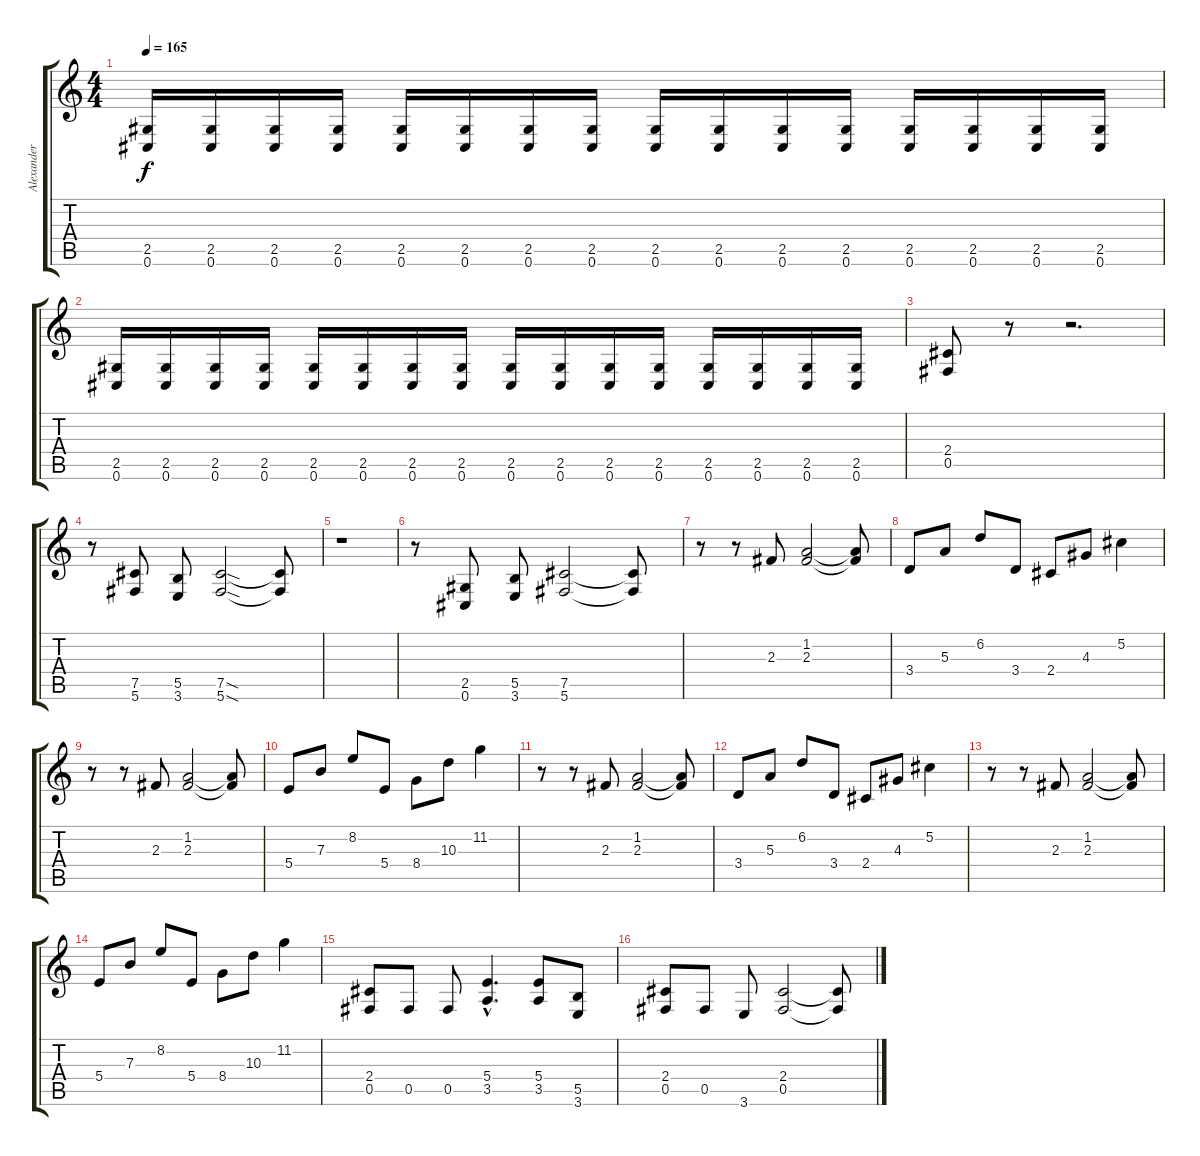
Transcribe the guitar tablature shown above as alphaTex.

\track ("Alexander Kuoppala" "Alexander ") {instrument distortionguitar}
\staff {score tabs}
\tuning (Db4 Ab3 E3 B2 Gb2 Db2) {hide}
\ts (4 4)
\tempo 165
\clef g2
\ks c
(2.5 0.6).16{dy f} (2.5 0.6).16 (2.5 0.6).16 (2.5 0.6).16 (2.5 0.6).16 (2.5 0.6).16 (2.5 0.6).16 (2.5 0.6).16 (2.5 0.6).16 (2.5 0.6).16 (2.5 0.6).16 (2.5 0.6).16 (2.5 0.6).16 (2.5 0.6).16 (2.5 0.6).16 (2.5 0.6).16 |
(2.5 0.6).16 (2.5 0.6).16 (2.5 0.6).16 (2.5 0.6).16 (2.5 0.6).16 (2.5 0.6).16 (2.5 0.6).16 (2.5 0.6).16 (2.5 0.6).16 (2.5 0.6).16 (2.5 0.6).16 (2.5 0.6).16 (2.5 0.6).16 (2.5 0.6).16 (2.5 0.6).16 (2.5 0.6).16 |
(2.4 0.5).8 r.8 r.2{d} |
r.8 (7.5 5.6).8 (5.5 3.6).8 (7.5{sod} 5.6{sod}).2 (7.5{t} 5.6{t}).8 |
r.1 |
r.8 (2.5 0.6).8 (5.5 3.6).8 (7.5 5.6).2 (7.5{t} 5.6{t}).8 |
r.8{instrument electricguitarclean} r.8 2.3.8 (1.2 2.3).2 (1.2{t} 2.3{t}).8 |
3.4.8 5.3.8 6.2.8 3.4.8 2.4.8 4.3.8 5.2.4 |
r.8 r.8 2.3.8 (1.2 2.3).2 (1.2{t} 2.3{t}).8 |
5.4.8 7.3.8 8.2.8 5.4.8 8.4.8 10.3.8 11.2.4 |
r.8 r.8 2.3.8 (1.2 2.3).2 (1.2{t} 2.3{t}).8 |
3.4.8 5.3.8 6.2.8 3.4.8 2.4.8 4.3.8 5.2.4 |
r.8 r.8 2.3.8 (1.2 2.3).2 (1.2{t} 2.3{t}).8 |
5.4.8 7.3.8 8.2.8 5.4.8 8.4.8 10.3.8 11.2.4 |
(2.4 0.5).8{instrument distortionguitar} 0.5.8 0.5.8 (5.4{hac} 3.5{hac}).4{d} (5.4 3.5).8 (5.5 3.6).8 |
(2.4 0.5).8 0.5.8 3.6.8 (2.4 0.5).2 (2.4{t} 0.5{t}).8
